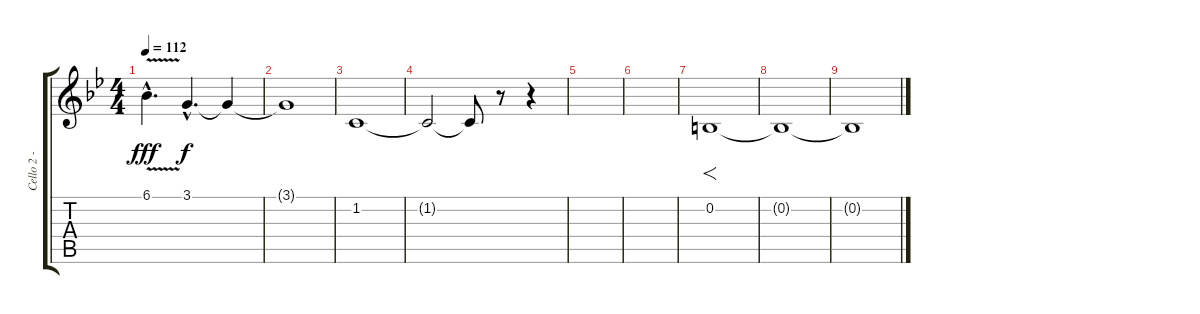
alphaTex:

\track ("Cello 2 - Perttu" "Cello 2 - ") {instrument cello}
\staff {score tabs}
\tuning (E4 B3 G3 D3 A2 E2) {hide}
\ts (4 4)
\tempo 112
\clef g2
\ks bb
6.1{v hac}.4{d dy fff} 3.1{hac}.4{d dy f} 3.1{t}.4 |
3.1{t}.1 |
1.2.1 |
1.2{t}.2 1.2{t}.8 r.8 r.4 |
|
|
0.2.1{f} |
0.2{t}.1 |
0.2{t}.1
